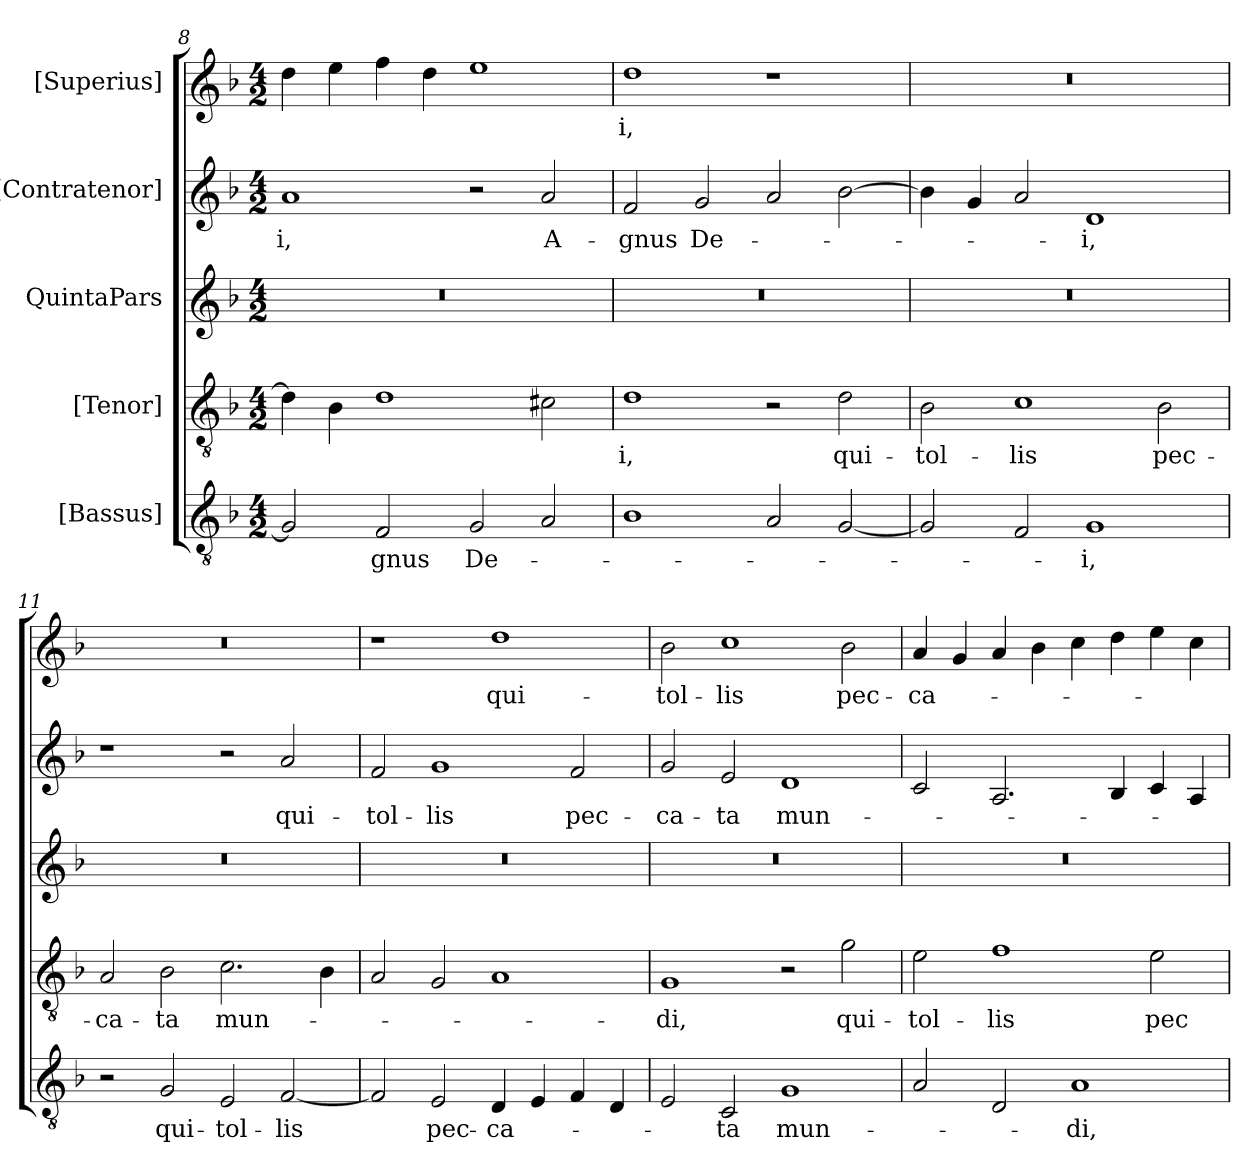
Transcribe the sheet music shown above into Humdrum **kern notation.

**kern	**text	**kern	**text	**kern	**kern	**text	**kern	**text
*part5	*part5	*part4	*part4	*part3	*part2	*part2	*part1	*part1
*staff5	*staff5	*staff4	*staff4	*staff3	*staff2	*staff2	*staff1	*staff1
*I"[Bassus]	*	*I"[Tenor]	*	*I"QuintaPars	*I"[Contratenor]	*	*I"[Superius]	*
*clefGv2	*	*clefGv2	*	*clefG2	*clefG2	*	*clefG2	*
*k[b-]	*	*k[b-]	*	*k[b-]	*k[b-]	*	*k[b-]	*
*M4/2	*	*M4/2	*	*M4/2	*M4/2	*	*M4/2	*
=8	=8	=8	=8	=8	=8	=8	=8	=8
2G/]	.	4d\]	.	0r	1a/	-i,	4dd\	.
.	.	4B-\	.	.	.	.	4ee\	.
2F/	-gnus	1d\	.	.	.	.	4ff\	.
.	.	.	.	.	.	.	4dd\	.
2G/	De-	.	.	.	2r	.	1ee\	.
2A/	.	2c#X\	.	.	2a/	A-	.	.
=9	=9	=9	=9	=9	=9	=9	=9	=9
1B-\	.	1d\	-i,	0r	2f/	-gnus	1dd\	-i,
.	.	.	.	.	2g/	De-	.	.
2A/	.	2r	.	.	2a/	.	1r	.
[2G/	.	2d\	qui-	.	[2b-\	.	.	.
=10	=10	=10	=10	=10	=10	=10	=10	=10
2G/]	.	2B-\	tol-	0r	4b-\]	.	0r	.
.	.	.	.	.	4g/	.	.	.
2F/	.	1c\	-lis	.	2a/	.	.	.
1G/	-i,	.	.	.	1d/	-i,	.	.
.	.	2B-\	pec-	.	.	.	.	.
=11	=11	=11	=11	=11	=11	=11	=11	=11
2r	.	2A/	-ca-	0r	1r	.	0r	.
2G/	qui-	2B-\	-ta	.	.	.	.	.
2E/	tol-	2.c\	mun-	.	2r	.	.	.
[2F/	-lis	.	.	.	2a/	qui-	.	.
.	.	4B-\	.	.	.	.	.	.
=12	=12	=12	=12	=12	=12	=12	=12	=12
2F/]	.	2A/	.	0r	2f/	tol-	1r	.
2E/	pec-	2G/	.	.	1g/	-lis	.	.
4D/	-ca-	1A/	.	.	.	.	1dd\	qui-
4E/	.	.	.	.	.	.	.	.
4F/	.	.	.	.	2f/	pec-	.	.
4D/	.	.	.	.	.	.	.	.
=13	=13	=13	=13	=13	=13	=13	=13	=13
2E/	.	1G/	-di,	0r	2g/	-ca-	2b-\	tol-
2C/	-ta	.	.	.	2e/	-ta	1cc\	-lis
1G/	mun-	2r	.	.	1d/	mun-	.	.
.	.	2g\	qui-	.	.	.	2b-\	pec-
=14	=14	=14	=14	=14	=14	=14	=14	=14
2A/	.	2e\	tol-	0r	2c/	.	4a/	-ca-
.	.	.	.	.	.	.	4g/	.
2D/	.	1f\	-lis	.	2.A/	.	4a/	.
.	.	.	.	.	.	.	4b-\	.
1A/	-di,	.	.	.	.	.	4cc\	.
.	.	.	.	.	4B-/	.	4dd\	.
.	.	2e\	pec-	.	4c/	.	4ee\	.
.	.	.	.	.	4A/	.	4cc\	.
=	=	=	=	=	=	=	=	=
*-	*-	*-	*-	*-	*-	*-	*-	*-
